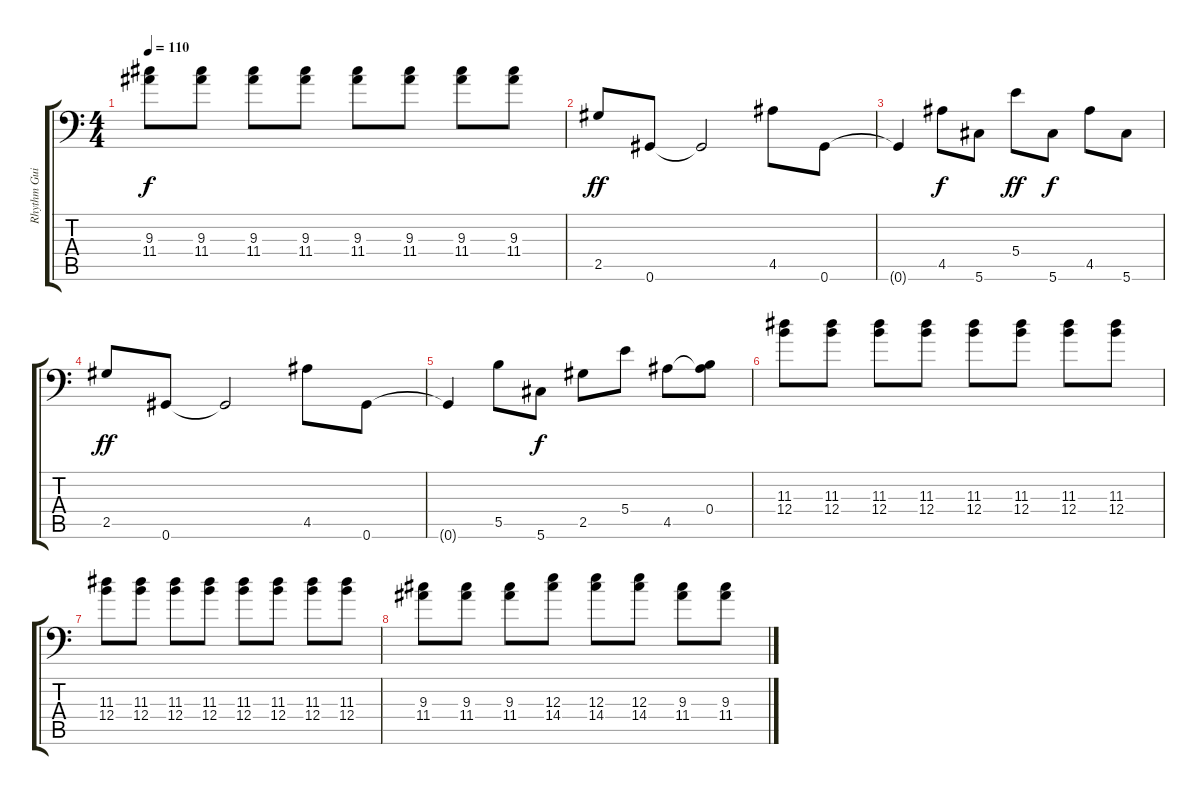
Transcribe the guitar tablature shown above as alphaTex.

\track ("Rhythm Guitar" "Rhythm Gui") {instrument distortionguitar}
\staff {score tabs}
\tuning (Db4 Ab3 E3 B2 Gb2 Ab1) {hide}
\ts (4 4)
\tempo 110
\clef f4
\ks c
(9.3 11.4).8{dy f} (9.3 11.4).8 (9.3 11.4).8 (9.3 11.4).8 (9.3 11.4).8 (9.3 11.4).8 (9.3 11.4).8 (9.3 11.4).8 |
2.5.8{dy ff} 0.6.8 0.6{t}.2 4.5.8 0.6.8 |
0.6{t}.4 4.5.8{dy f} 5.6.8 5.4.8{dy ff} 5.6.8{dy f} 4.5.8 5.6.8 |
2.5.8{dy ff} 0.6.8 0.6{t}.2 4.5.8 0.6.8 |
0.6{t}.4 5.5.8 5.6.8{dy f} 2.5.8 5.4.8 4.5.8 (0.4 4.5{t}).8 |
(11.3 12.4).8 (11.3 12.4).8 (11.3 12.4).8 (11.3 12.4).8 (11.3 12.4).8 (11.3 12.4).8 (11.3 12.4).8 (11.3 12.4).8 |
(11.3 12.4).8 (11.3 12.4).8 (11.3 12.4).8 (11.3 12.4).8 (11.3 12.4).8 (11.3 12.4).8 (11.3 12.4).8 (11.3 12.4).8 |
(9.3 11.4).8 (9.3 11.4).8 (9.3 11.4).8 (12.3 14.4).8 (12.3 14.4).8 (12.3 14.4).8 (9.3 11.4).8 (9.3 11.4).8
